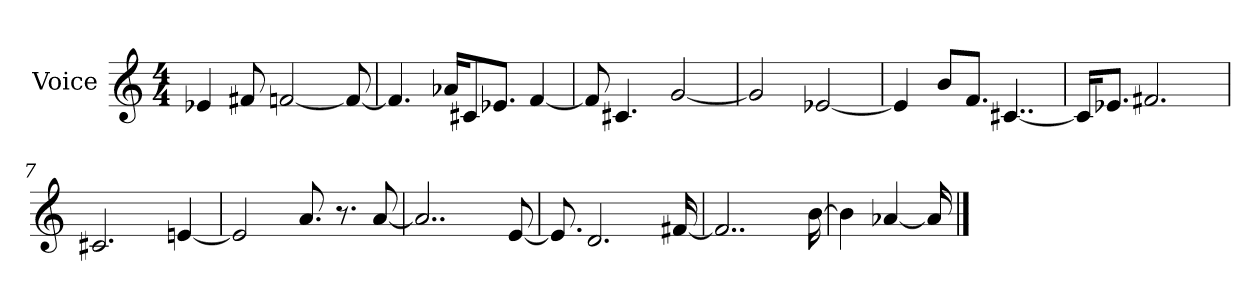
**kern
*part1
*staff1
*I"Voice
*I'Voice
*clefG2
*M4/4
=1
4e-X/
8f#X/
[<2fn/
8f/_<
=2
4.f/]
16a-X/KL
8c#X/
8.e-X/J
[<4f/
=3
8f/]
4.c#X/
[<2g/
=4
2g/]
[<2e-X/
=5
4e-/]
8b/L
8.f/J
[<4..c#X/
=6
16c#/KL]
8.e-X/J
2.f#X/
=7
2.c#X/
[<4en/
=8
2e/]
8.a/
8.r
[<8a/
!!LO:LB:g=z
=9
2..a/]
[<8e/
=10
8.e/]
2.d/
[<16f#X/
=11
2..f#/]
[>16b\
=12
4b\]
[<4a-X/
16a-/]
==
*-
